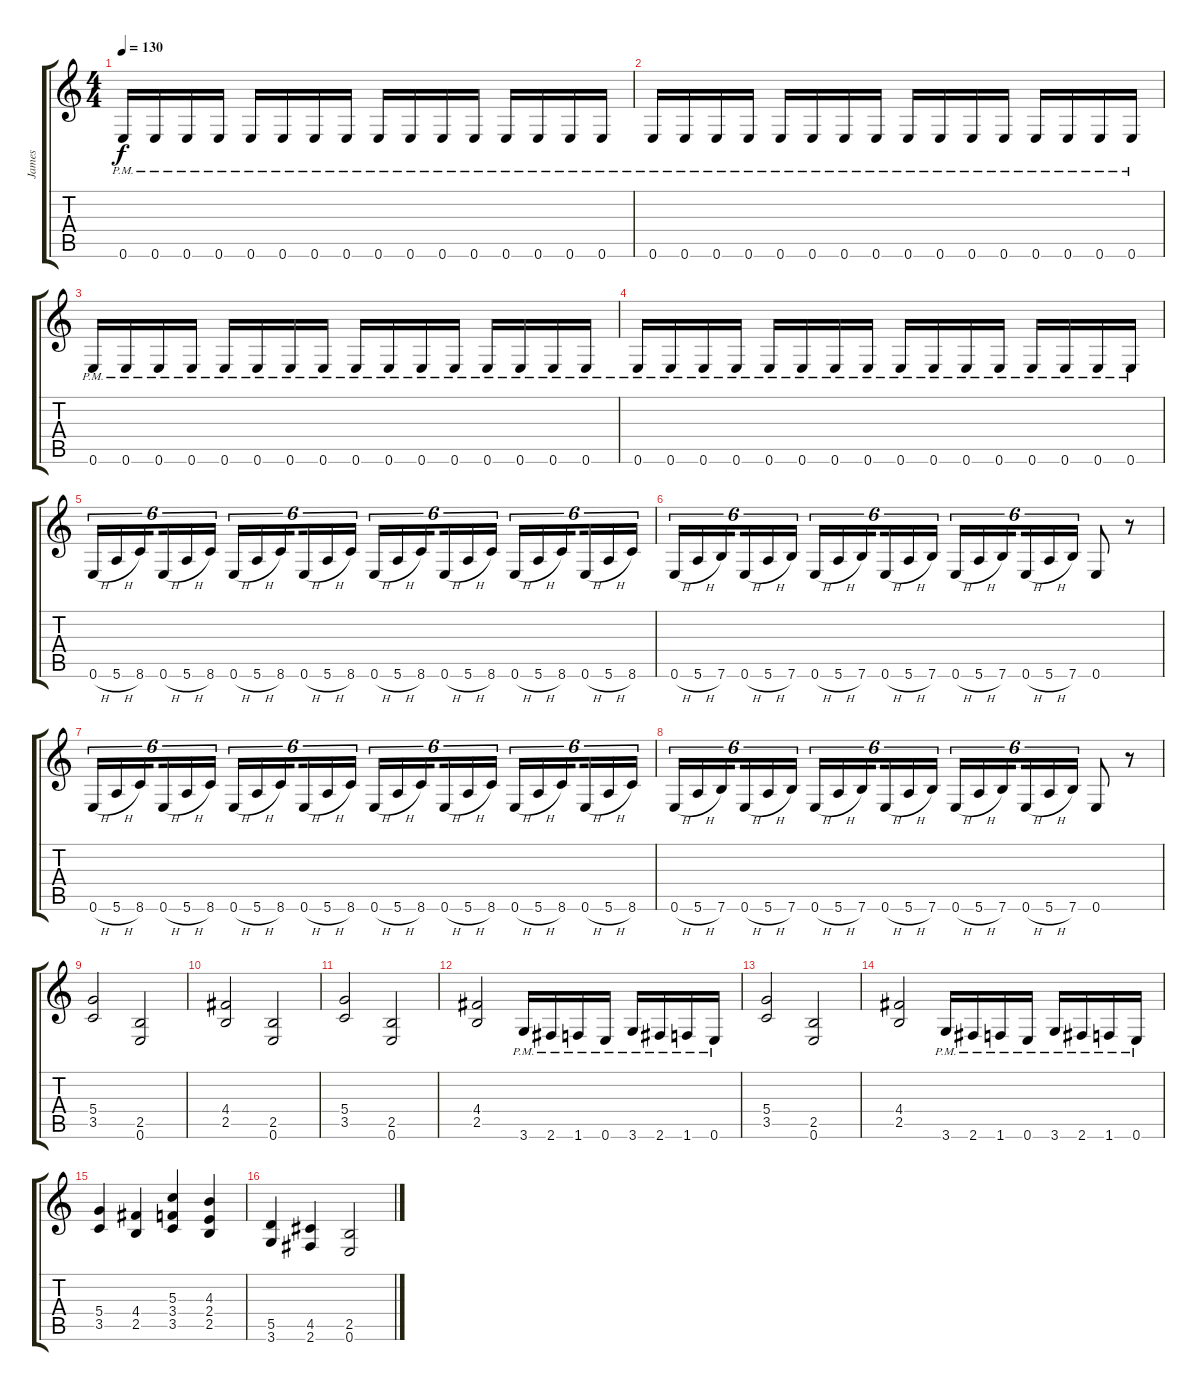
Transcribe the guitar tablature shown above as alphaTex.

\track ("James" "James") {instrument distortionguitar}
\staff {score tabs}
\tuning (E4 B3 G3 D3 A2 E2) {hide}
\ts (4 4)
\tempo 130
\clef g2
\ks c
0.6{pm}.16{dy f} 0.6{pm}.16 0.6{pm}.16 0.6{pm}.16 0.6{pm}.16 0.6{pm}.16 0.6{pm}.16 0.6{pm}.16 0.6{pm}.16 0.6{pm}.16 0.6{pm}.16 0.6{pm}.16 0.6{pm}.16 0.6{pm}.16 0.6{pm}.16 0.6{pm}.16 |
0.6{pm}.16 0.6{pm}.16 0.6{pm}.16 0.6{pm}.16 0.6{pm}.16 0.6{pm}.16 0.6{pm}.16 0.6{pm}.16 0.6{pm}.16 0.6{pm}.16 0.6{pm}.16 0.6{pm}.16 0.6{pm}.16 0.6{pm}.16 0.6{pm}.16 0.6{pm}.16 |
0.6{pm}.16 0.6{pm}.16 0.6{pm}.16 0.6{pm}.16 0.6{pm}.16 0.6{pm}.16 0.6{pm}.16 0.6{pm}.16 0.6{pm}.16 0.6{pm}.16 0.6{pm}.16 0.6{pm}.16 0.6{pm}.16 0.6{pm}.16 0.6{pm}.16 0.6{pm}.16 |
0.6{pm}.16 0.6{pm}.16 0.6{pm}.16 0.6{pm}.16 0.6{pm}.16 0.6{pm}.16 0.6{pm}.16 0.6{pm}.16 0.6{pm}.16 0.6{pm}.16 0.6{pm}.16 0.6{pm}.16 0.6{pm}.16 0.6{pm}.16 0.6{pm}.16 0.6{pm}.16 |
0.6{h}.16{tu (6 4)} 5.6{h}.16{tu (6 4)} 8.6.16{tu (6 4) beam splitsecondary} 0.6{h}.16{tu (6 4)} 5.6{h}.16{tu (6 4)} 8.6.16{tu (6 4)} 0.6{h}.16{tu (6 4)} 5.6{h}.16{tu (6 4)} 8.6.16{tu (6 4) beam splitsecondary} 0.6{h}.16{tu (6 4)} 5.6{h}.16{tu (6 4)} 8.6.16{tu (6 4)} 0.6{h}.16{tu (6 4)} 5.6{h}.16{tu (6 4)} 8.6.16{tu (6 4) beam splitsecondary} 0.6{h}.16{tu (6 4)} 5.6{h}.16{tu (6 4)} 8.6.16{tu (6 4)} 0.6{h}.16{tu (6 4)} 5.6{h}.16{tu (6 4)} 8.6.16{tu (6 4) beam splitsecondary} 0.6{h}.16{tu (6 4)} 5.6{h}.16{tu (6 4)} 8.6.16{tu (6 4)} |
0.6{h}.16{tu (6 4)} 5.6{h}.16{tu (6 4)} 7.6.16{tu (6 4) beam splitsecondary} 0.6{h}.16{tu (6 4)} 5.6{h}.16{tu (6 4)} 7.6.16{tu (6 4)} 0.6{h}.16{tu (6 4)} 5.6{h}.16{tu (6 4)} 7.6.16{tu (6 4) beam splitsecondary} 0.6{h}.16{tu (6 4)} 5.6{h}.16{tu (6 4)} 7.6.16{tu (6 4)} 0.6{h}.16{tu (6 4)} 5.6{h}.16{tu (6 4)} 7.6.16{tu (6 4) beam splitsecondary} 0.6{h}.16{tu (6 4)} 5.6{h}.16{tu (6 4)} 7.6.16{tu (6 4)} 0.6.8 r.8 |
0.6{h}.16{tu (6 4)} 5.6{h}.16{tu (6 4)} 8.6.16{tu (6 4) beam splitsecondary} 0.6{h}.16{tu (6 4)} 5.6{h}.16{tu (6 4)} 8.6.16{tu (6 4)} 0.6{h}.16{tu (6 4)} 5.6{h}.16{tu (6 4)} 8.6.16{tu (6 4) beam splitsecondary} 0.6{h}.16{tu (6 4)} 5.6{h}.16{tu (6 4)} 8.6.16{tu (6 4)} 0.6{h}.16{tu (6 4)} 5.6{h}.16{tu (6 4)} 8.6.16{tu (6 4) beam splitsecondary} 0.6{h}.16{tu (6 4)} 5.6{h}.16{tu (6 4)} 8.6.16{tu (6 4)} 0.6{h}.16{tu (6 4)} 5.6{h}.16{tu (6 4)} 8.6.16{tu (6 4) beam splitsecondary} 0.6{h}.16{tu (6 4)} 5.6{h}.16{tu (6 4)} 8.6.16{tu (6 4)} |
0.6{h}.16{tu (6 4)} 5.6{h}.16{tu (6 4)} 7.6.16{tu (6 4) beam splitsecondary} 0.6{h}.16{tu (6 4)} 5.6{h}.16{tu (6 4)} 7.6.16{tu (6 4)} 0.6{h}.16{tu (6 4)} 5.6{h}.16{tu (6 4)} 7.6.16{tu (6 4) beam splitsecondary} 0.6{h}.16{tu (6 4)} 5.6{h}.16{tu (6 4)} 7.6.16{tu (6 4)} 0.6{h}.16{tu (6 4)} 5.6{h}.16{tu (6 4)} 7.6.16{tu (6 4) beam splitsecondary} 0.6{h}.16{tu (6 4)} 5.6{h}.16{tu (6 4)} 7.6.16{tu (6 4)} 0.6.8 r.8 |
(5.4 3.5).2 (2.5 0.6).2 |
(4.4 2.5).2 (2.5 0.6).2 |
(5.4 3.5).2 (2.5 0.6).2 |
(4.4 2.5).2 3.6{pm}.16 2.6{pm}.16 1.6{pm}.16 0.6{pm}.16 3.6{pm}.16 2.6{pm}.16 1.6{pm}.16 0.6{pm}.16 |
(5.4 3.5).2 (2.5 0.6).2 |
(4.4 2.5).2 3.6{pm}.16 2.6{pm}.16 1.6{pm}.16 0.6{pm}.16 3.6{pm}.16 2.6{pm}.16 1.6{pm}.16 0.6{pm}.16 |
(5.4 3.5).4 (4.4 2.5).4 (5.3 3.4 3.5).4 (4.3 2.4 2.5).4 |
(5.5 3.6).4 (4.5 2.6).4 (2.5 0.6).2
